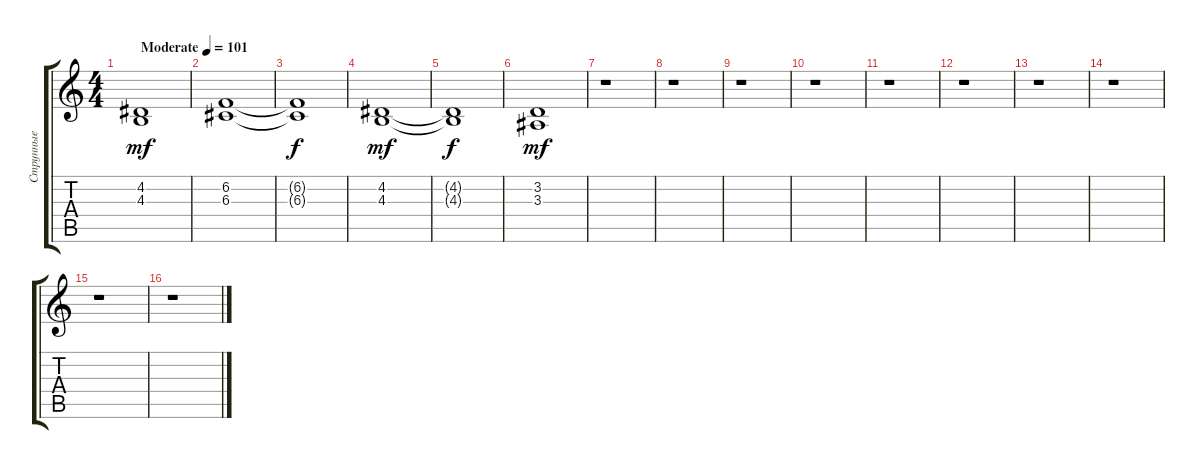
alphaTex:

\track ("Струнные" "Струнные") {instrument synthstrings1}
\staff {score tabs}
\tuning (E4 B3 G3 D3 A2 E2) {hide}
\ts (4 4)
\tempo (101 "Moderate")
\clef g2
\ks c
(4.2 4.3).1{dy mf instrument synthstrings1} |
(6.2 6.3).1 |
(6.2{t} 6.3{t}).1{dy f} |
(4.2 4.3).1{dy mf} |
(4.2{t} 4.3{t}).1{dy f} |
(3.2 3.3).1{dy mf} |
r.1 |
r.1 |
r.1 |
r.1 |
r.1 |
r.1 |
r.1 |
r.1 |
r.1 |
r.1
